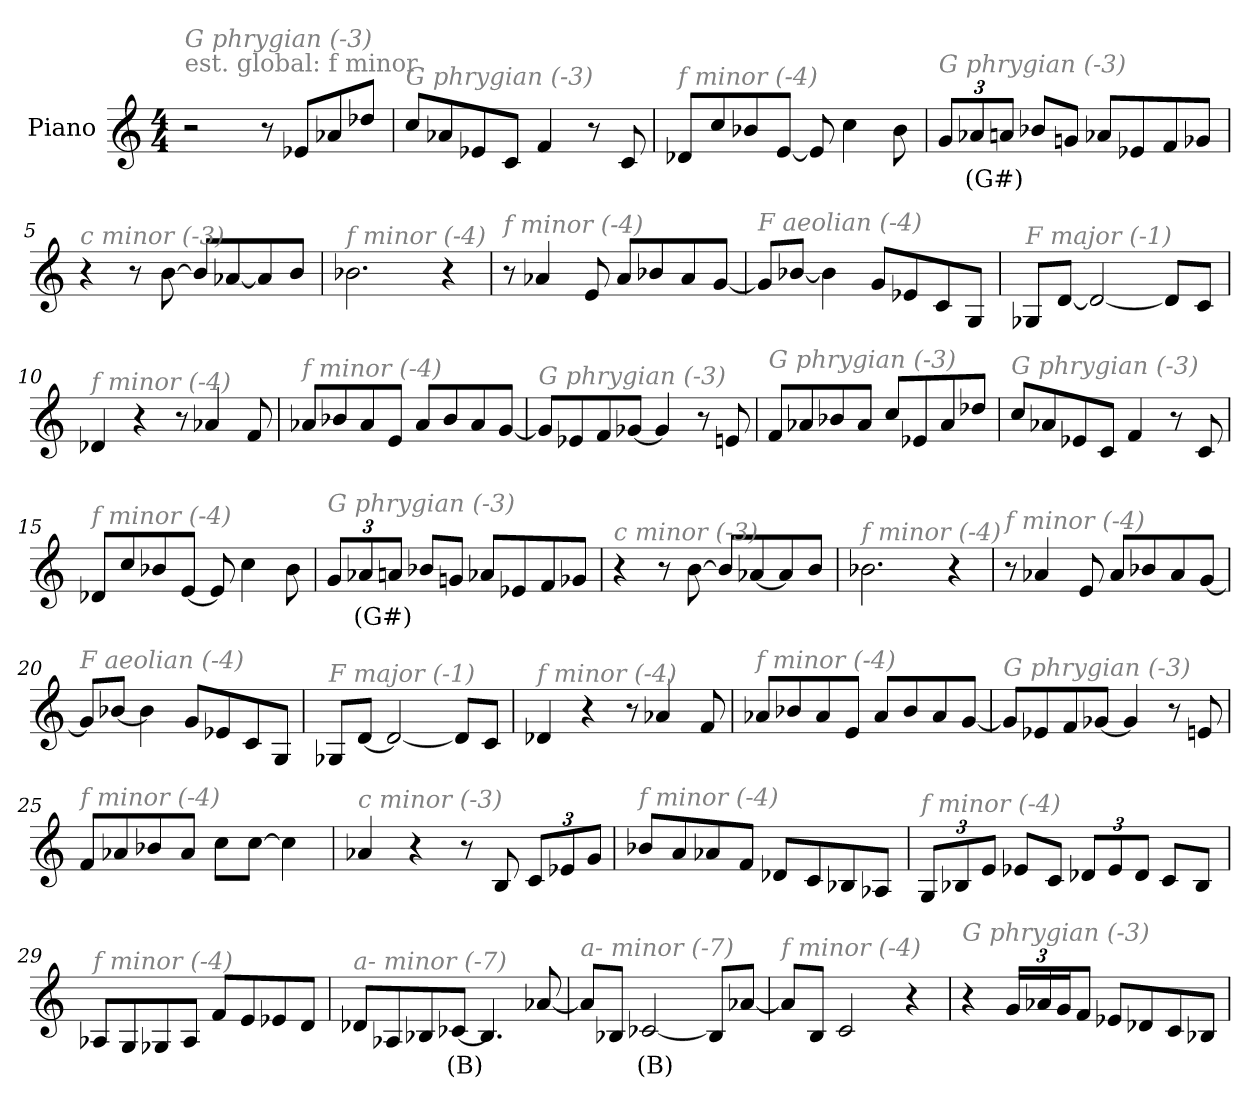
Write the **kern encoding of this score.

**kern	**text
*part1	*part1
*staff1	*staff1
*I"Piano	*
*I'Pno	*
*clefG2	*
*k[]	*
*M4/4	*
*MM220	*
=1	=1
!LO:TX:a:color=#808080:t=est. global&colon; f minor	!
!LO:TX:i:color=#808080:t=G phrygian (-3)	!
2r	.
8r	.
8e-X/L	.
8a-X/	.
8dd-X/J	.
=2	=2
!LO:TX:i:color=#808080:t=G phrygian (-3)	!
8cc/L	.
8a-X/	.
8e-X/	.
8c/J	.
4f/	.
8r	.
8c/	.
=3	=3
!LO:TX:i:color=#808080:t=f minor (-4)	!
8d-X/L	.
8cc/	.
8b-X/	.
[8e/J	.
8e/]	.
4cc\	.
8b-\	.
=4	=4
*Xbrackettup	*
!LO:TX:i:color=#808080:t=G phrygian (-3)	!
12g/L	.
12a-Xi/	(G#)
12a/J	.
8b-X/L	.
8gn/J	.
8a-X/L	.
8e-X/	.
8f/	.
8g-X/J	.
!!LO:LB:g=z
=5	=5
!LO:TX:i:color=#808080:t=c minor (-3)	!
4r	.
8r	.
[8b\	.
8b/L]	.
[8a-X/	.
8a-/]	.
8b/J	.
=6	=6
!LO:TX:i:color=#808080:t=f minor (-4)	!
2.b-X\	.
4r	.
=7	=7
!LO:TX:i:color=#808080:t=f minor (-4)	!
8r	.
4a-X/	.
8e/	.
8a-/L	.
8b-X/	.
8a-/	.
[8g/J	.
=8	=8
!LO:TX:i:color=#808080:t=F aeolian (-4)	!
8g/L]	.
[8b-X/J	.
4b-\]	.
8g/L	.
8e-X/	.
8c/	.
8G/J	.
=9	=9
!LO:TX:i:color=#808080:t=F major (-1)	!
8G-X/L	.
[8d/J	.
2d/_	.
8d/L]	.
8c/J	.
!!LO:LB:g=z
=10	=10
!LO:TX:i:color=#808080:t=f minor (-4)	!
4d-X/	.
4r	.
8r	.
4a-X/	.
8f/	.
=11	=11
!LO:TX:i:color=#808080:t=f minor (-4)	!
8a-X/L	.
8b-X/	.
8a-/	.
8e/J	.
8a-/L	.
8b-/	.
8a-/	.
[8g/J	.
=12	=12
!LO:TX:i:color=#808080:t=G phrygian (-3)	!
8g/L]	.
8e-X/	.
8f/	.
[8g-X/J	.
4g-/]	.
8r	.
8en/	.
=13	=13
!LO:TX:i:color=#808080:t=G phrygian (-3)	!
8f/L	.
8a-X/	.
8b-X/	.
8a-/J	.
8cc/L	.
8e-X/	.
8a-/	.
8dd-X/J	.
!!LO:LB:g=z
=14	=14
!LO:TX:i:color=#808080:t=G phrygian (-3)	!
8cc/L	.
8a-X/	.
8e-X/	.
8c/J	.
4f/	.
8r	.
8c/	.
=15	=15
!LO:TX:i:color=#808080:t=f minor (-4)	!
8d-X/L	.
8cc/	.
8b-X/	.
[8e/J	.
8e/]	.
4cc\	.
8b-\	.
=16	=16
!LO:TX:i:color=#808080:t=G phrygian (-3)	!
12g/L	.
12a-Xi/	(G#)
12a/J	.
8b-X/L	.
8gn/J	.
8a-X/L	.
8e-X/	.
8f/	.
8g-X/J	.
=17	=17
!LO:TX:i:color=#808080:t=c minor (-3)	!
4r	.
8r	.
[8b\	.
8b/L]	.
[8a-X/	.
8a-/]	.
8b/J	.
=18	=18
!LO:TX:i:color=#808080:t=f minor (-4)	!
2.b-X\	.
4r	.
!!LO:LB:g=z
=19	=19
!LO:TX:i:color=#808080:t=f minor (-4)	!
8r	.
4a-X/	.
8e/	.
8a-/L	.
8b-X/	.
8a-/	.
[8g/J	.
=20	=20
!LO:TX:i:color=#808080:t=F aeolian (-4)	!
8g/L]	.
[8b-X/J	.
4b-\]	.
8g/L	.
8e-X/	.
8c/	.
8G/J	.
=21	=21
!LO:TX:i:color=#808080:t=F major (-1)	!
8G-X/L	.
[8d/J	.
2d/_	.
8d/L]	.
8c/J	.
=22	=22
!LO:TX:i:color=#808080:t=f minor (-4)	!
4d-X/	.
4r	.
8r	.
4a-X/	.
8f/	.
=23	=23
!LO:TX:i:color=#808080:t=f minor (-4)	!
8a-X/L	.
8b-X/	.
8a-/	.
8e/J	.
8a-/L	.
8b-/	.
8a-/	.
[8g/J	.
!!LO:LB:g=z
=24	=24
!LO:TX:i:color=#808080:t=G phrygian (-3)	!
8g/L]	.
8e-X/	.
8f/	.
[8g-X/J	.
4g-/]	.
8r	.
8en/	.
=25	=25
!LO:TX:i:color=#808080:t=f minor (-4)	!
8f/L	.
8a-X/	.
8b-X/	.
8a-/J	.
8cc\L	.
[8cc\J	.
4cc\]	.
=26	=26
!LO:TX:i:color=#808080:t=c minor (-3)	!
4a-X/	.
4r	.
8r	.
8B/	.
12c/L	.
12e-X/	.
12g/J	.
=27	=27
!LO:TX:i:color=#808080:t=f minor (-4)	!
8b-X/L	.
8a/	.
8a-X/	.
8f/J	.
8d-X/L	.
8c/	.
8B-X/	.
8A-X/J	.
!!LO:LB:g=z
=28	=28
!LO:TX:i:color=#808080:t=f minor (-4)	!
12G/L	.
12B-X/	.
12e/J	.
8e-X/L	.
8c/J	.
12d-X/L	.
12e-/	.
12d-/J	.
8c/L	.
8B-/J	.
=29	=29
!LO:TX:i:color=#808080:t=f minor (-4)	!
8A-X/L	.
8G/	.
8G-X/	.
8A-/J	.
8f/L	.
8e/	.
8e-X/	.
8d/J	.
=30	=30
!LO:TX:i:color=#808080:t=a- minor (-7)	!
8d-X/L	.
8A-X/	.
8B-X/	.
[8c-Xi/J	(B)
4.B/]	.
[8a-X/	.
=31	=31
!LO:TX:i:color=#808080:t=a- minor (-7)	!
8a-/L]	.
8B-X/J	.
[2c-Xi/	(B)
8B/L]	.
[8a-X/J	.
!!LO:LB:g=z
=32	=32
!LO:TX:i:color=#808080:t=f minor (-4)	!
8a-/L]	.
8B/J	.
2c/	.
4r	.
=33	=33
!LO:TX:i:color=#808080:t=G phrygian (-3)	!
4r	.
24g/LL	.
24a-X/	.
24g/J	.
8f/J	.
8e-X/L	.
8d-X/	.
8c/	.
8B-X/J	.
=	=
*-	*-
